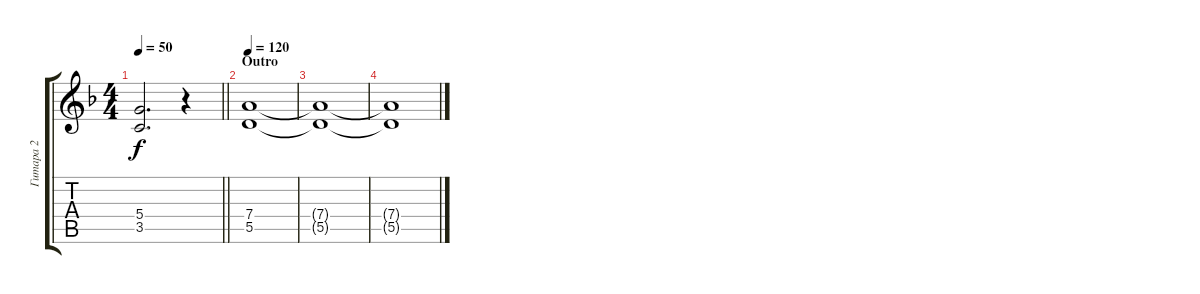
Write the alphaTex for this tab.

\track ("Гитара 2" "Гитара 2") {instrument distortionguitar}
\staff {score tabs}
\tuning (E4 B3 G3 D3 A2 E2) {hide}
\ts (4 4)
\tempo 50
\clef g2
\barLineRight lightlight
\ks dminor
(5.4 3.5).2{d dy f} r.4 |
\section ("" "Outro")
\tempo 120
(7.4 5.5).1 |
(7.4{t} 5.5{t}).1 |
(7.4{t} 5.5{t}).1
